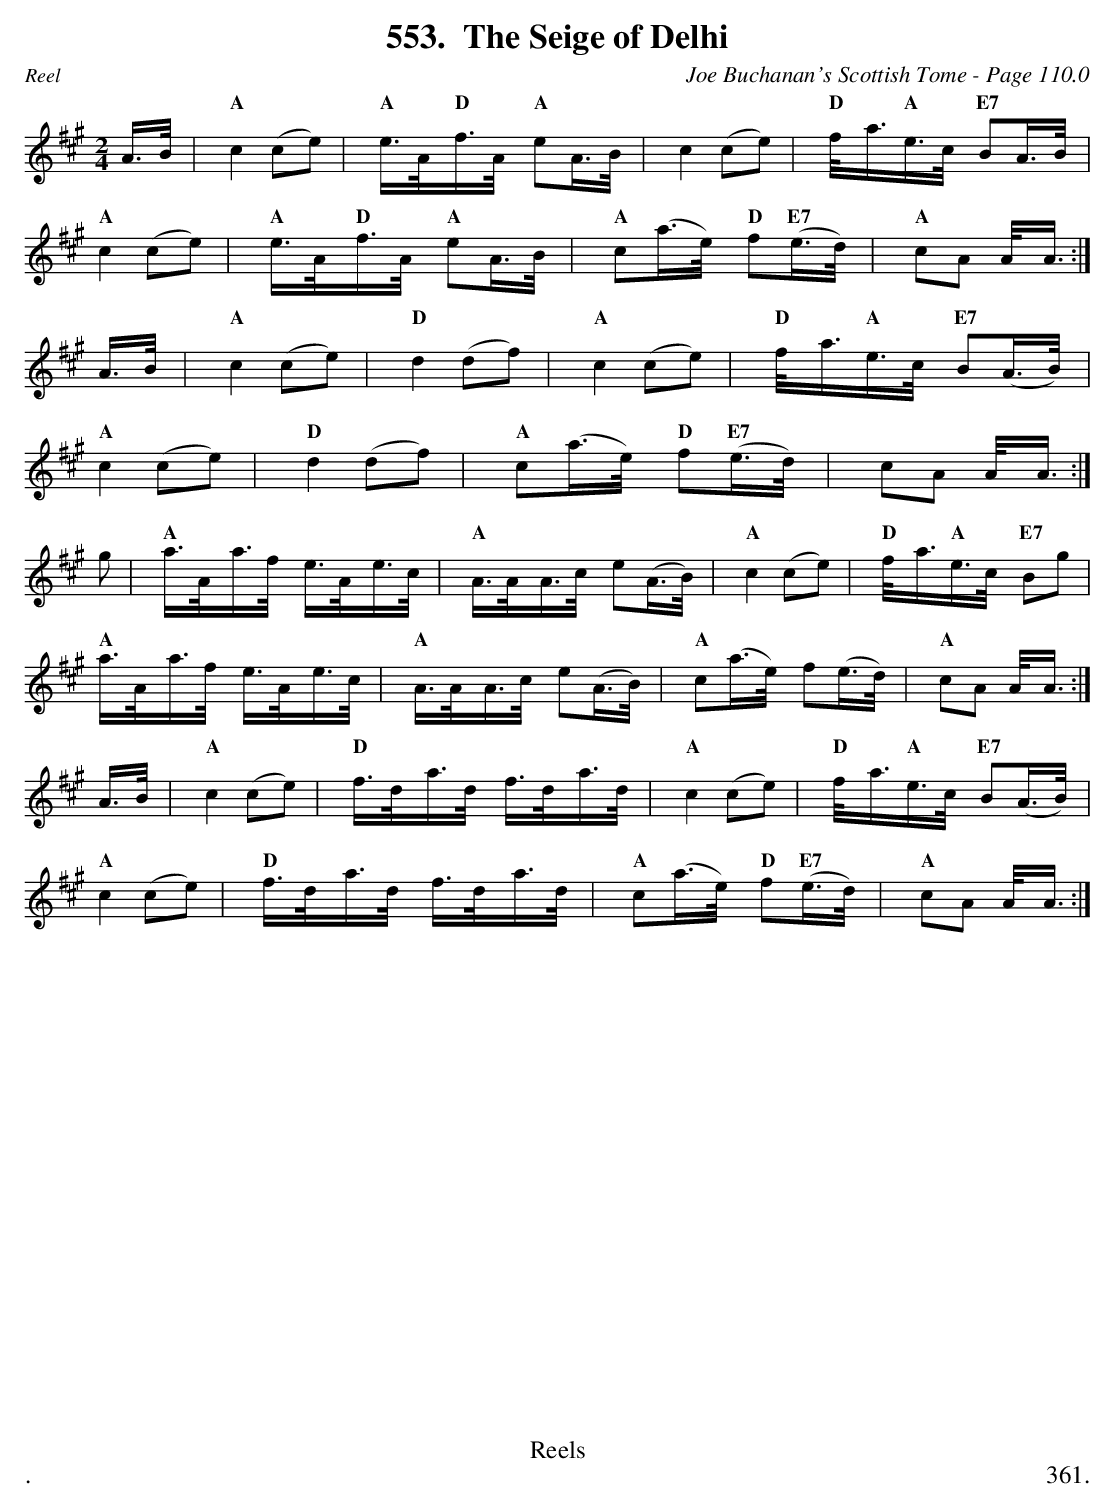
X:1
T:Seige of Delhi, The
C:Joe Buchanan's Scottish Tome - Page 110.0
L:1/16
M:2/4
K:A
A>B | "A"c4 (c2e2) | "A"e>A"D"f>A "A"e2A>B | c4 (c2e2) | "D"f<a"A"e>c "E7"B2A>B |
"A"c4 (c2e2) | "A"e>A"D"f>A "A"e2A>B | "A"c2(a>e) "D"f2("E7"e>d) | "A"c2A2 A<A :|
A>B | "A"c4 (c2e2) | "D"d4 (d2f2) | "A"c4 (c2e2) | "D"f<a"A"e>c "E7"B2(A>B) |
"A"c4 (c2e2) | "D"d4 (d2f2) | "A"c2(a>e) "D"f2"E7"(e>d) | c2A2 A<A :|
g2 | "A"a>Aa>f e>Ae>c | "A"A>AA>c e2(A>B) |"A" c4 (c2e2) | "D"f<a"A"e>c "E7"B2g2 |
"A"a>Aa>f e>Ae>c | "A"A>AA>c e2(A>B) | "A"c2(a>e) f2(e>d) | "A"c2A2 A<A :|
A>B | "A"c4 (c2e2) | "D"f>da>d f>da>d | "A"c4 (c2e2) | "D"f<a"A"e>c "E7"B2(A>B) |
"A"c4 (c2e2) | "D"f>da>d f>da>d | "A"c2(a>e) "D"f2"E7"(e>d) | "A"c2A2 A<A :|
